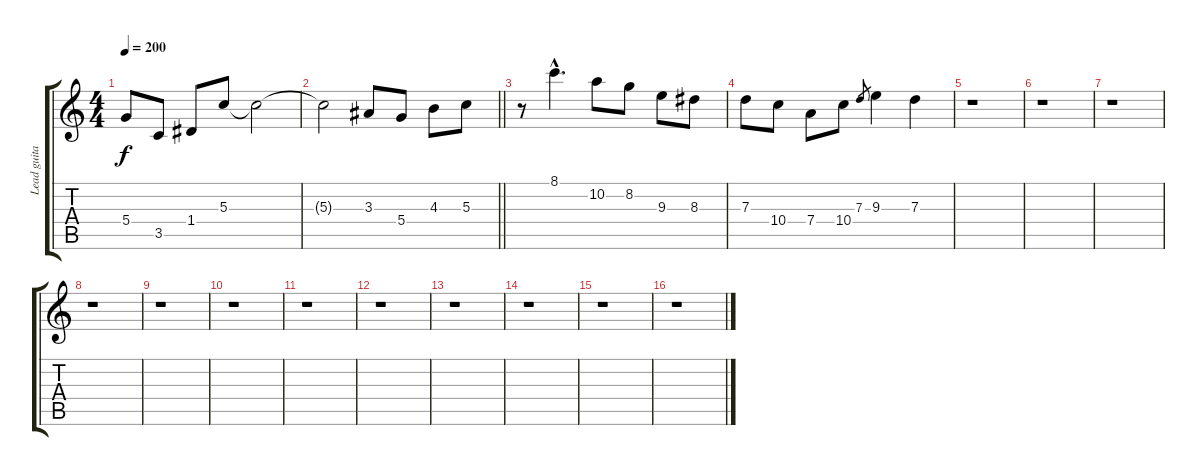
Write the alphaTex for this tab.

\track ("Lead guitar  Wes" "Lead guita") {instrument electricguitarjazz}
\staff {score tabs}
\tuning (E4 B3 G3 D3 A2 E2) {hide}
\ts (4 4)
\tempo 200
\clef g2
\ks aminor
5.4.8{dy f} 3.5.8 1.4.8 5.3.8 5.3{t}.2 |
\barLineRight lightlight
5.3{t}.2 3.3.8 5.4.8 4.3.8 5.3.8 |
r.8 8.1{hac}.4{d} 10.2.8 8.2.8 9.3.8 8.3.8 |
7.3.8 10.4.8 7.4.8 10.4.8 7.3.8{gr} 9.3.4 7.3.4 |
r.1 |
r.1 |
r.1 |
r.1 |
r.1 |
r.1 |
r.1 |
r.1 |
r.1 |
r.1 |
r.1 |
r.1
